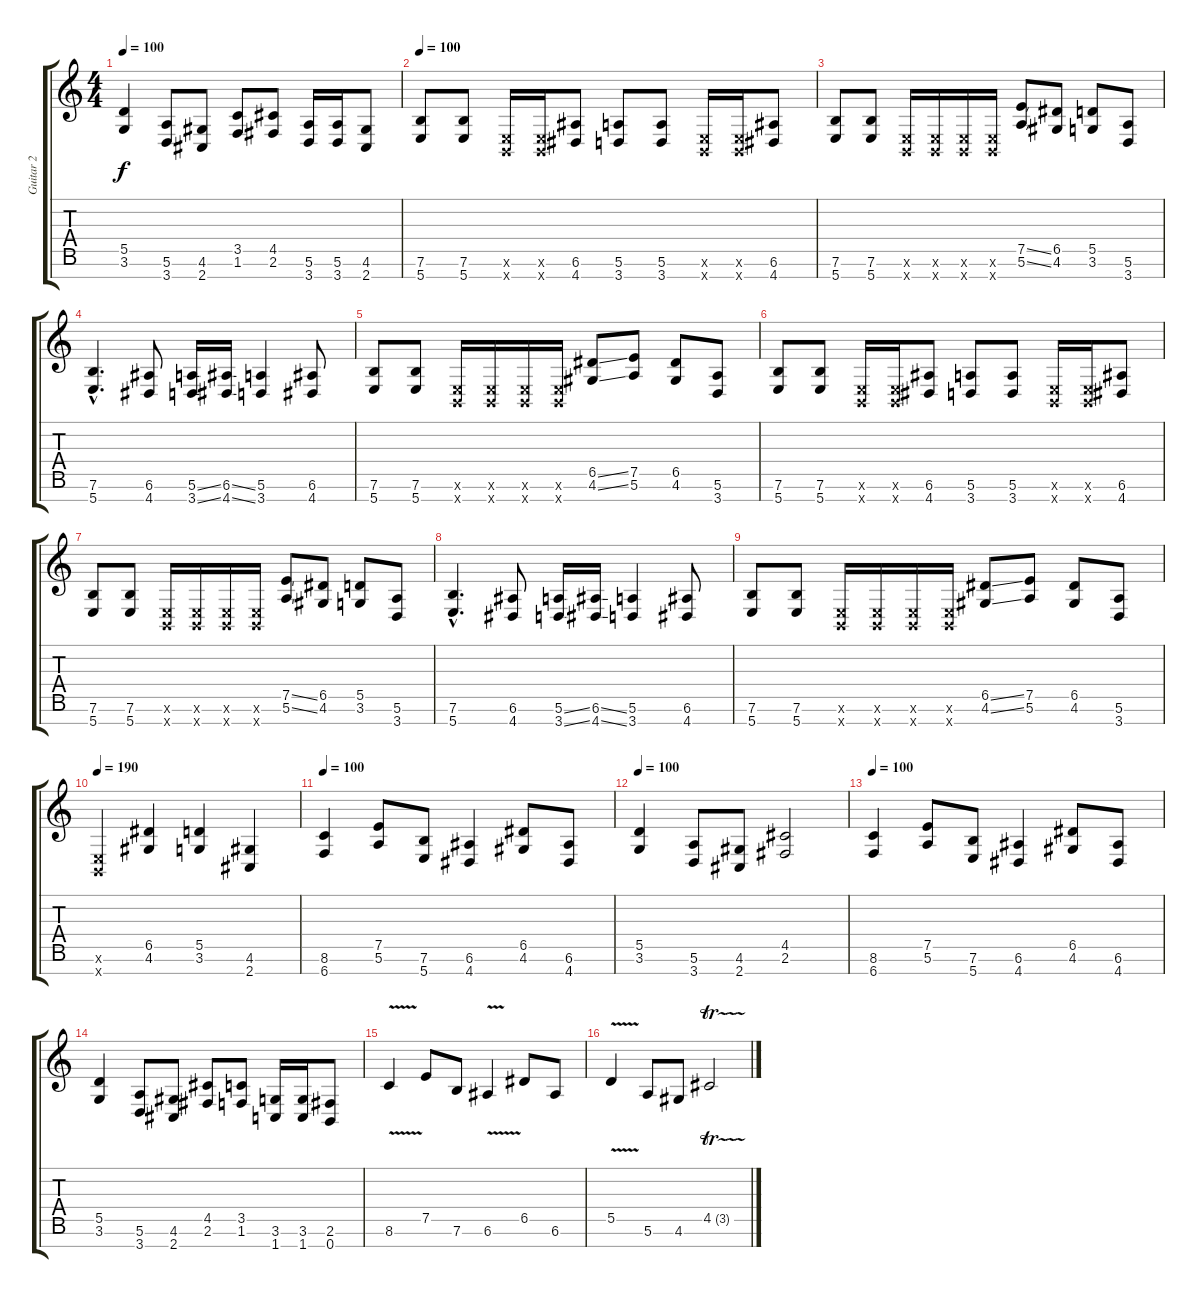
\track ("Guitar 2            " "Guitar 2  ") {instrument distortionguitar}
\staff {score tabs}
\tuning (E4 B3 G3 D3 A2 E2 B1) {hide}
\ts (4 4)
\tempo 100
\clef g2
\ks c
(5.5 3.6).4{dy f} (5.6 3.7).8 (4.6 2.7).8 (3.5 1.6).8 (4.5 2.6).8 (5.6 3.7).16 (5.6 3.7).16 (4.6 2.7).8 |
\tempo 100
(7.6 5.7).8 (7.6 5.7).8 (0.6{x} 0.7{x}).16 (0.6{x} 0.7{x}).16 (6.6 4.7).8 (5.6 3.7).8 (5.6 3.7).8 (0.6{x} 0.7{x}).16 (0.6{x} 0.7{x}).16 (6.6 4.7).8 |
(7.6 5.7).8 (7.6 5.7).8 (0.6{x} 0.7{x}).16 (0.6{x} 0.7{x}).16 (0.6{x} 0.7{x}).16 (0.6{x} 0.7{x}).16 (7.5{ss} 5.6{ss}).8 (6.5 4.6).8 (5.5 3.6).8 (5.6 3.7).8 |
(7.6{hac} 5.7{hac}).4{d} (6.6 4.7).8 (5.6{ss} 3.7{ss}).16 (6.6{ss} 4.7{ss}).16 (5.6 3.7).4 (6.6 4.7).8 |
(7.6 5.7).8 (7.6 5.7).8 (0.6{x} 0.7{x}).16 (0.6{x} 0.7{x}).16 (0.6{x} 0.7{x}).16 (0.6{x} 0.7{x}).16 (6.5{ss} 4.6{ss}).8 (7.5 5.6).8 (6.5 4.6).8 (5.6 3.7).8 |
(7.6 5.7).8 (7.6 5.7).8 (0.6{x} 0.7{x}).16 (0.6{x} 0.7{x}).16 (6.6 4.7).8 (5.6 3.7).8 (5.6 3.7).8 (0.6{x} 0.7{x}).16 (0.6{x} 0.7{x}).16 (6.6 4.7).8 |
(7.6 5.7).8 (7.6 5.7).8 (0.6{x} 0.7{x}).16 (0.6{x} 0.7{x}).16 (0.6{x} 0.7{x}).16 (0.6{x} 0.7{x}).16 (7.5{ss} 5.6{ss}).8 (6.5 4.6).8 (5.5 3.6).8 (5.6 3.7).8 |
(7.6{hac} 5.7{hac}).4{d} (6.6 4.7).8 (5.6{ss} 3.7{ss}).16 (6.6{ss} 4.7{ss}).16 (5.6 3.7).4 (6.6 4.7).8 |
(7.6 5.7).8 (7.6 5.7).8 (0.6{x} 0.7{x}).16 (0.6{x} 0.7{x}).16 (0.6{x} 0.7{x}).16 (0.6{x} 0.7{x}).16 (6.5{ss} 4.6{ss}).8 (7.5 5.6).8 (6.5 4.6).8 (5.6 3.7).8 |
\tempo 190
(0.6{x} 0.7{x}).4 (6.5 4.6).4 (5.5 3.6).4 (4.6 2.7).4 |
\tempo 100
(8.6 6.7).4 (7.5 5.6).8 (7.6 5.7).8 (6.6 4.7).4 (6.5 4.6).8 (6.6 4.7).8 |
\tempo 100
(5.5 3.6).4 (5.6 3.7).8 (4.6 2.7).8 (4.5 2.6).2 |
\tempo 100
(8.6 6.7).4 (7.5 5.6).8 (7.6 5.7).8 (6.6 4.7).4 (6.5 4.6).8 (6.6 4.7).8 |
(5.5 3.6).4 (5.6 3.7).8 (4.6 2.7).8 (4.5 2.6).8 (3.5 1.6).8 (3.6 1.7).16 (3.6 1.7).16 (2.6 0.7).8 |
8.6{v}.4 7.5.8 7.6.8 6.6{v}.4 6.5.8 6.6.8 |
5.5{v}.4 5.6.8 4.6.8 4.5{tr (3 16)}.2
